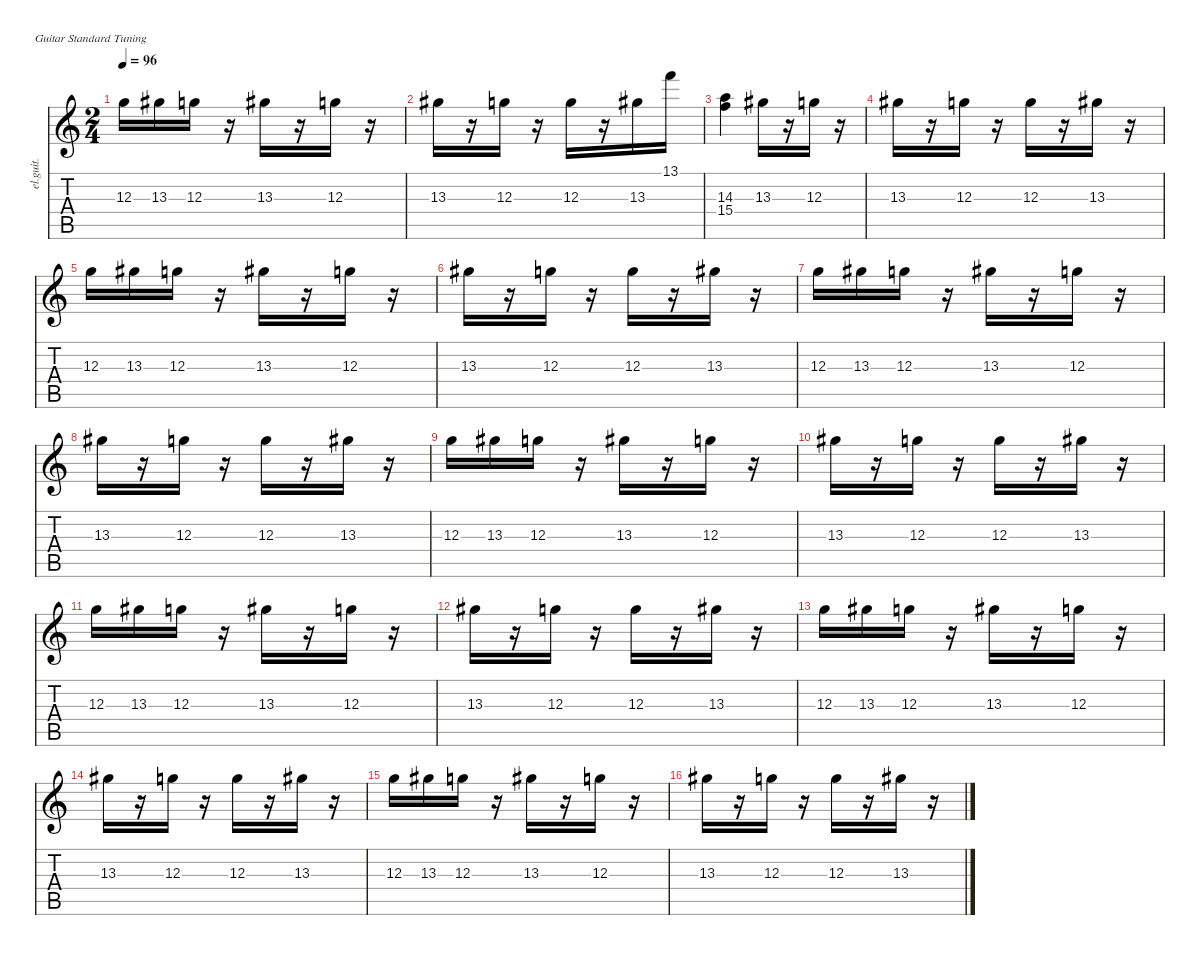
\defaultSystemsLayout 4
\hideDynamics
\bracketExtendMode nobrackets
\otherSystemsTrackNameOrientation horizontal
\track ("Guitar 1" "el.guit.") {instrument electricguitarclean}
\staff {score tabs}
\tuning (E4 B3 G3 D3 A2 E2)
\ts (2 4)
\tempo 96
\clef g2
\ks c
12.3.16{dy f} 13.3{acc #}.16 12.3.16 r.16 13.3{acc #}.16 r.16 12.3.16 r.16 |
13.3{acc #}.16 r.16 12.3.16 r.16 12.3.16 r.16 13.3{acc #}.16 13.1.16 |
(14.3 15.4).4 13.3{acc #}.16 r.16 12.3.16 r.16 |
13.3{acc #}.16 r.16 12.3.16 r.16 12.3.16 r.16 13.3{acc #}.16 r.16 |
12.3.16 13.3{acc #}.16 12.3.16 r.16 13.3{acc #}.16 r.16 12.3.16 r.16 |
13.3{acc #}.16 r.16 12.3.16 r.16 12.3.16 r.16 13.3{acc #}.16 r.16 |
12.3.16 13.3{acc #}.16 12.3.16 r.16 13.3{acc #}.16 r.16 12.3.16 r.16 |
13.3{acc #}.16 r.16 12.3.16 r.16 12.3.16 r.16 13.3{acc #}.16 r.16 |
12.3.16 13.3{acc #}.16 12.3.16 r.16 13.3{acc #}.16 r.16 12.3.16 r.16 |
13.3{acc #}.16 r.16 12.3.16 r.16 12.3.16 r.16 13.3{acc #}.16 r.16 |
12.3.16 13.3{acc #}.16 12.3.16 r.16 13.3{acc #}.16 r.16 12.3.16 r.16 |
13.3{acc #}.16 r.16 12.3.16 r.16 12.3.16 r.16 13.3{acc #}.16 r.16 |
12.3.16 13.3{acc #}.16 12.3.16 r.16 13.3{acc #}.16 r.16 12.3.16 r.16 |
13.3{acc #}.16 r.16 12.3.16 r.16 12.3.16 r.16 13.3{acc #}.16 r.16 |
12.3.16 13.3{acc #}.16 12.3.16 r.16 13.3{acc #}.16 r.16 12.3.16 r.16 |
13.3{acc #}.16 r.16 12.3.16 r.16 12.3.16 r.16 13.3{acc #}.16 r.16
